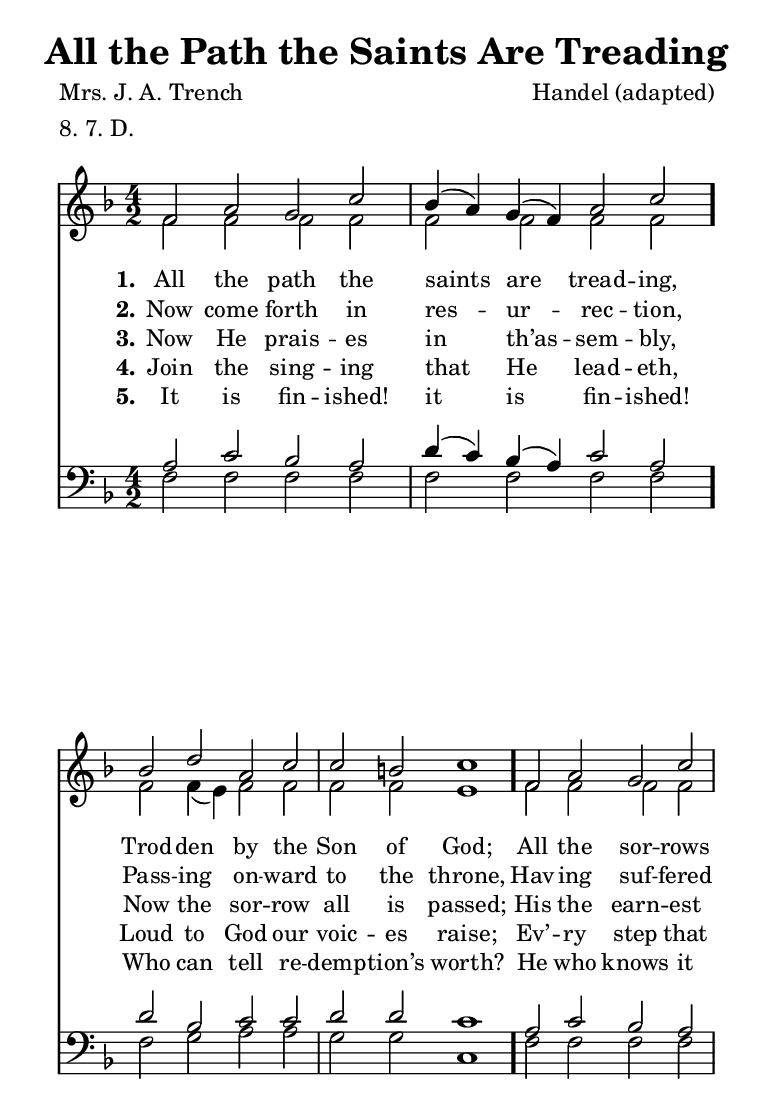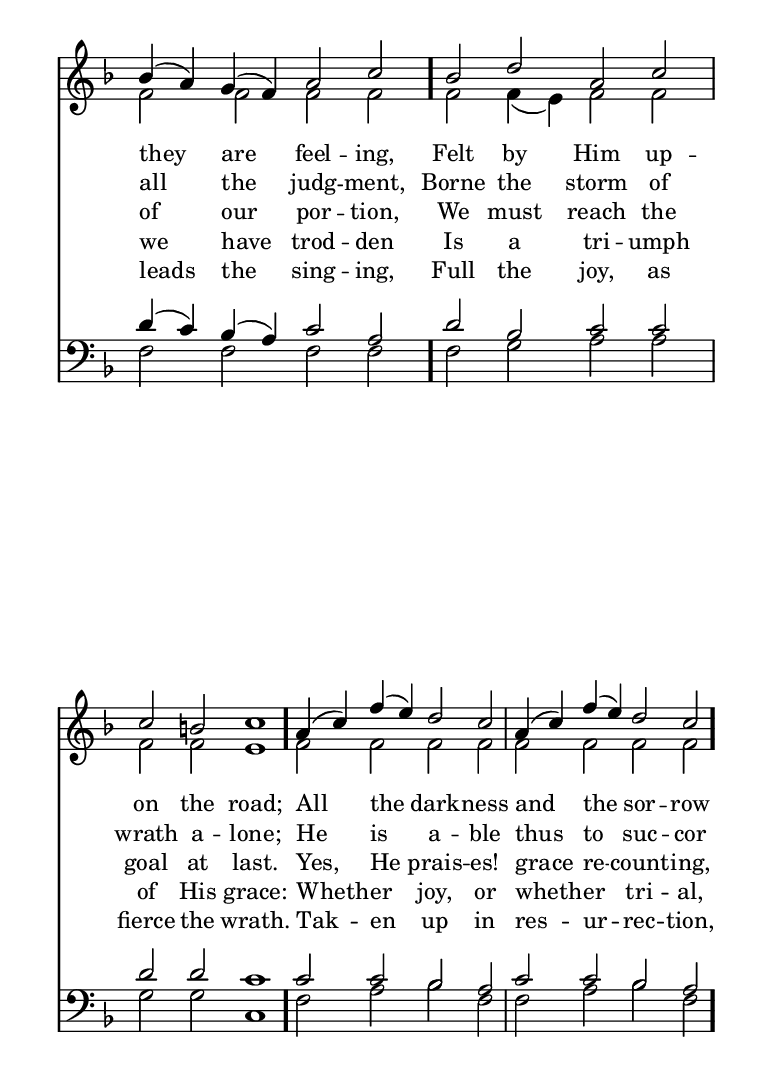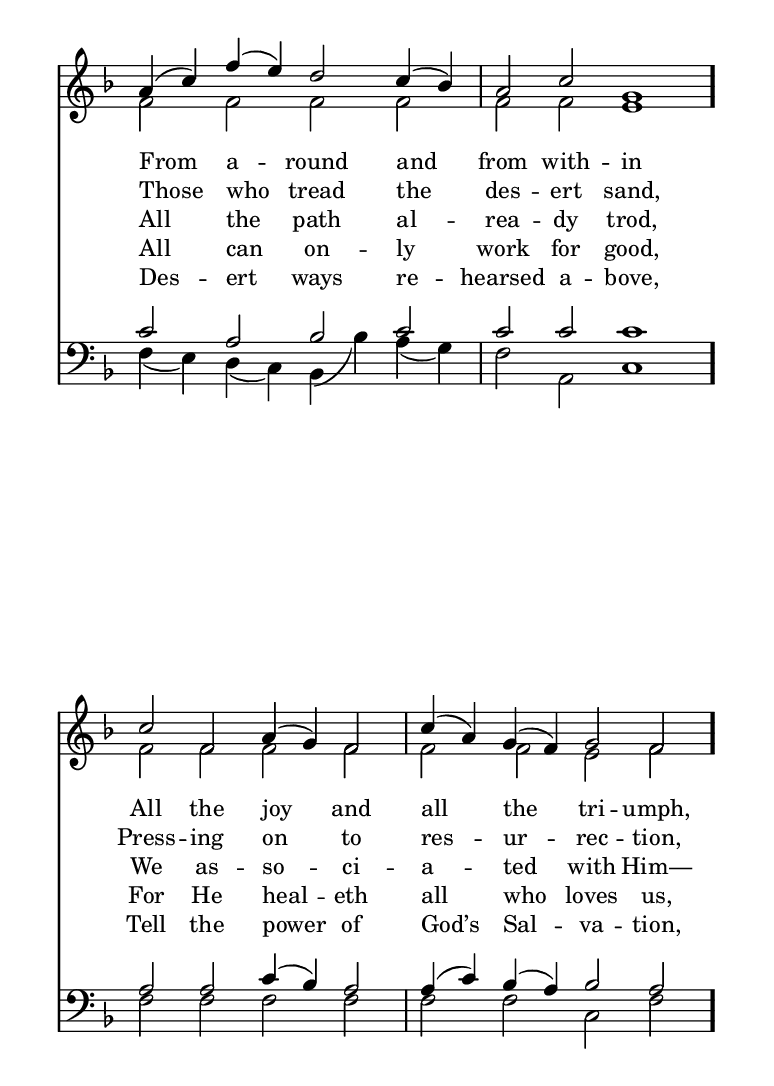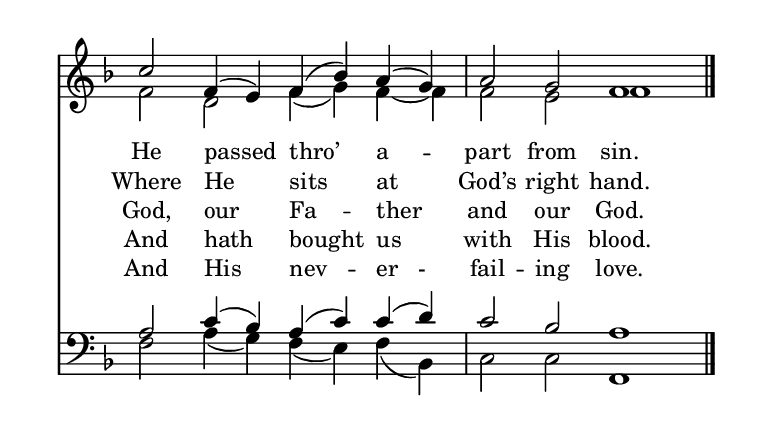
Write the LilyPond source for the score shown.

\include "common/global.ily"
\paper {
  \include "common/paper.ily"
  %ragged-bottom = ##t
  %ragged-last-bottom = ##t
  %systems-per-page = ##f
  %page-count = ##f
}

\header{
  hymnnumber = "146"
  title = "All the Path the Saints Are Treading"
  tunename = ""
  meter = "8. 7. D."
  poet = "Mrs. J. A. Trench"
  composer = "Handel (adapted)"
  %copyright = ""
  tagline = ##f
}

% for fermata in MIDI
ta = { \tempo 2=80 }
tb = { \tempo 2=40 }

global = {
  \include "common/overrides.ily"
  \override Staff.TimeSignature.style = #'numbered
  \time 4/2
  \override Score.MetronomeMark.transparent = ##t % hide all fermata changes too
  \ta
  \key f \major
  \autoBeamOff
}

notesSoprano = {
\global
\relative c' {

  f2 a g c | bes4( a) g( f) a2 c |
  bes d a c | c b c1

  f,2 a g c | bes4( a) g( f) a2 c |
  bes d a c | c b c1

  a4( c) f( e) d2 c | a4( c) f( e) d2 c |
  a4( c) f( e) d2 c4( bes) | a2 c g1

  c2 f, a4( g) f2 | c'4( a) g( f) g2 f |
  c'2 f,4( e) f( bes) a( g) | a2 g f1

  \bar "|."

}
}

notesAlto = {
\global
\relative e' {

  f2 f f f | f f f f |
  f f4( e) f2 f | f f e1 |

  f2 f f f | f f f f |
  f f4( e) f2 f | f f e1 |

  f2 f f f | f f f f |
  f f f f | f f e1 |

  f2 f f f | f f e f |
  f d f4( g) f ~ f | f2 e f1 |

}
}

notesTenor = {
\global
\relative a {

  a2 c bes a | d4( c) bes( a) c2 a |
  d bes c c | d d c1

  a2 c bes a | d4( c) bes( a) c2 a |
  d bes c c | d d c1

  c2 c bes a | c c bes a |
  c a bes c | c c c1

  a2 a c4( bes) a2 | a4( c) bes( a) bes2 a
  a c4( bes) a( c) c( d) | c2 bes2 a1

}
}

notesBass = {
\global
\relative f {

  f2 f f f | f f f f |
  f g a a | g g c,1

  f2 f f f | f f f f |
  f g a a | g g c,1

  f2 a bes f | f a bes f | 
  f4( e) d( c) bes( bes') a( g) | f2 a, c1

  f2 f f f | f f c f |
  f a4( g) f( e) f( bes,) | c2 c f,1

}
}

wordsA = \lyricmode {
\set stanza = "1."

All the path the saints are tread -- ing, \bar "."
Trod -- den by the Son of God; \bar "."
All the sor -- rows they are feel -- ing, \bar "."
Felt by Him up -- on the road; \bar "."
All the dark -- ness and the sor -- row \bar "."
From a -- round and from with -- in \bar "."
All the joy and all the tri -- umph, \bar "."
He passed thro’ a -- part from sin. \bar "."

}

wordsB = \lyricmode {
\set stanza = "2."

Now come forth in res -- ur -- rec -- tion,
Pass -- ing on -- ward to the throne,
Hav -- ing suf -- fered all the judg -- ment,
Borne the storm of wrath a -- lone;
He is a -- ble thus to suc -- cor
Those who tread the des -- ert sand,
Press -- ing on to res -- ur -- rec -- tion,
Where He sits at God’s right hand.

}

wordsC = \lyricmode {
\set stanza = "3."

Now He prais -- es in th’as -- sem -- bly,
Now the sor -- row all is passed;
His the earn -- est of our por -- tion,
We must reach the goal at last.
Yes, He prais -- es! grace re -- count -- ing,
All the path al -- rea -- dy trod,
We as -- so -- ci -- a -- ted with Him—
God, our Fa -- ther and our God.

}

wordsD = \lyricmode {
\set stanza = "4."

Join the sing -- ing that He lead -- eth,
Loud to God our voic -- es raise;
Ev’ -- ry step that we have trod -- den
Is a tri -- umph of His grace:
Wheth -- er joy, or wheth -- er tri -- al,
All can on -- ly work for good,
For He heal -- eth all who loves us,
And hath bought us with His blood.

}

wordsE = \lyricmode {
\set stanza = "5."

It is fin -- ished! it is fin -- ished!
Who can tell re -- demp -- tion’s worth?
He who knows it leads the sing -- ing,
Full the joy, as fierce the wrath.
Tak -- en up in res -- ur -- rec -- tion,
Des -- ert ways re -- hearsed a -- bove,
Tell the power of God’s Sal -- va -- tion,
And His nev -- "er   -" fail -- ing love.

}

\score {
  \context ChoirStaff <<
    \context Staff = upper <<
      \set ChoirStaff.systemStartDelimiter = #'SystemStartBar
      \context Voice  = sopranos { \voiceOne << \notesSoprano >> }
      \context Voice  = altos { \voiceTwo << \notesAlto >> }
      \context Lyrics = one   \lyricsto sopranos \wordsA
      \context Lyrics = two   \lyricsto sopranos \wordsB
      \context Lyrics = three \lyricsto sopranos \wordsC
      \context Lyrics = four  \lyricsto sopranos \wordsD
      \context Lyrics = five  \lyricsto sopranos \wordsE
    >>
    \context Staff = men <<
      \clef bass
      \context Voice  = tenors { \voiceOne << \notesTenor >> }
      \context Voice  = basses { \voiceTwo << \notesBass >> }
    >>
  >>
  \layout {
    \include "common/layout.ily"
  }
  \midi{
    \include "common/midi.ily"
  }
}

\version "2.19.49"  % necessary for upgrading to future LilyPond versions.

% vi:set et ts=2 sw=2 ai nocindent syntax=lilypond:
